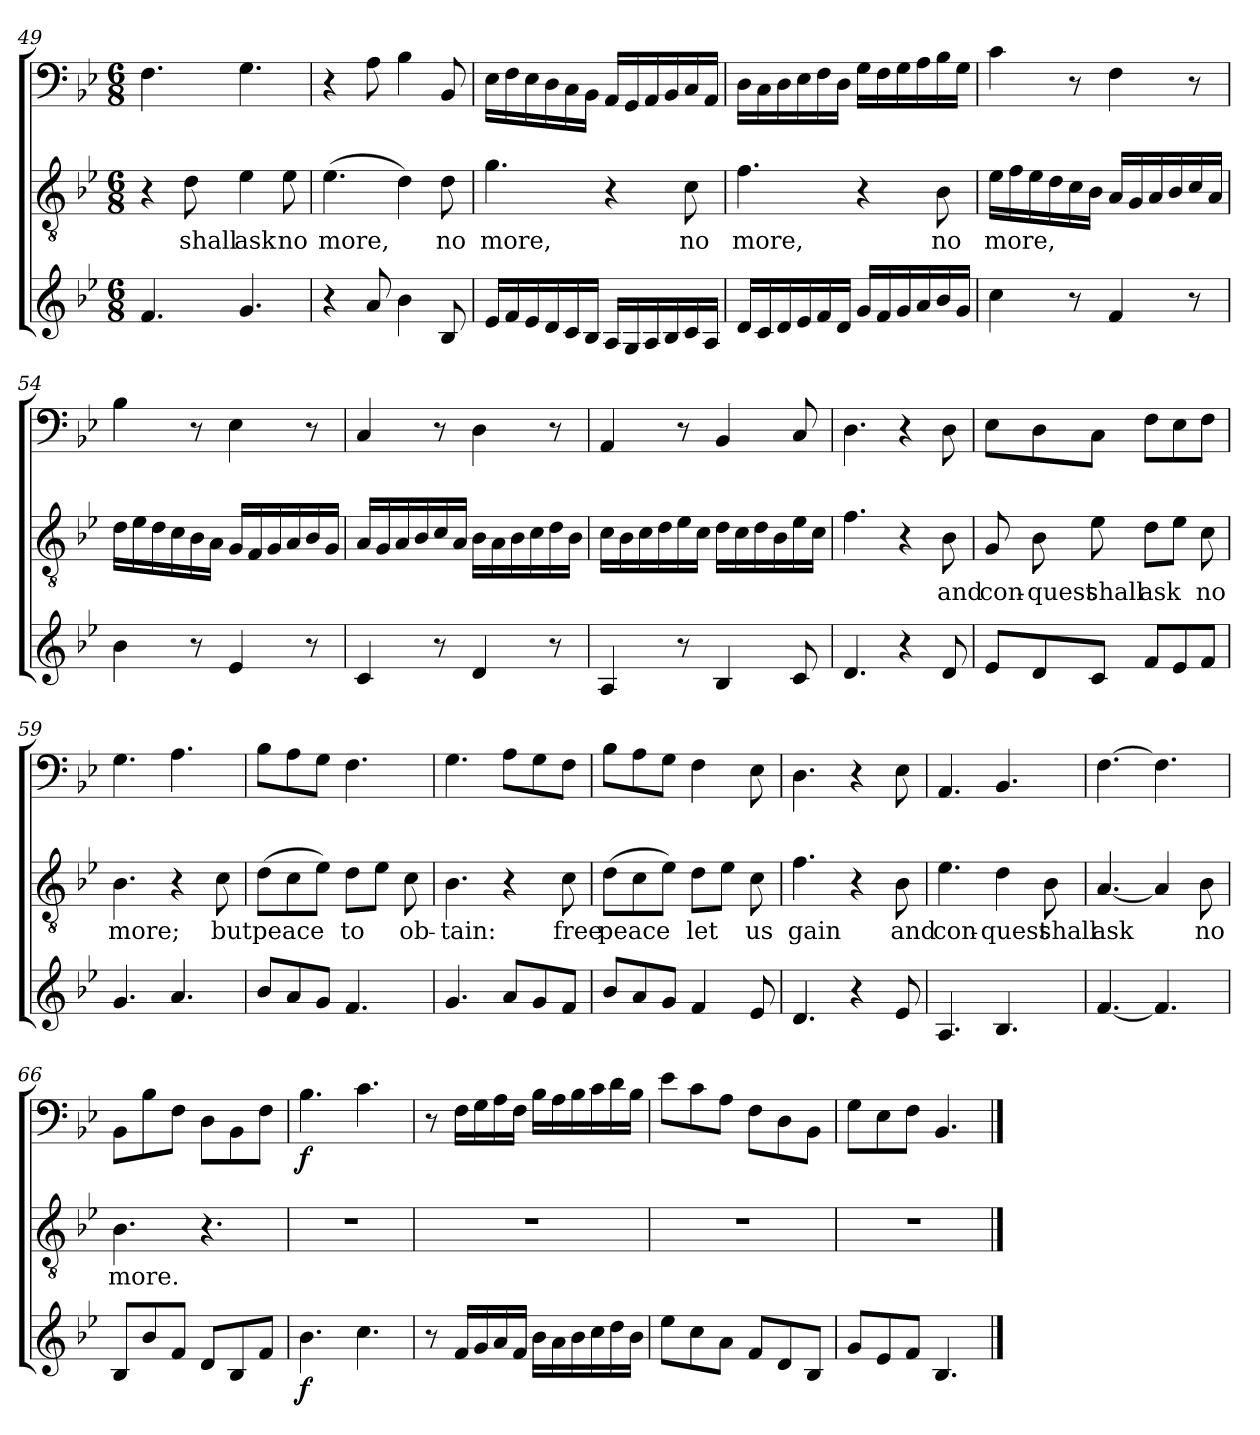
**kern	**dynam	**kern	**text	**kern	**dynam
*part3	*part3	*part2	*part2	*part1	*part1
*staff3	*staff3	*staff2	*staff2	*staff1	*staff1
*clefG2	*	*clefGv2	*	*clefF4	*
*k[b-e-]	*	*k[b-e-]	*	*k[b-e-]	*
*B-:	*	*B-:	*	*B-:	*
*M6/8	*	*M6/8	*	*M6/8	*
=49	=49	=49	=49	=49	=49
4.f/	.	4r	.	4.F\	.
.	.	8d\	shall	.	.
4.g/	.	4e-\	ask	4.G\	.
.	.	8e-\	no	.	.
=50	=50	=50	=50	=50	=50
4r	.	(4.e-\	more,	4r	.
8a/	.	.	.	8A\	.
4b-\	.	4d\)	.	4B-\	.
8B-/	.	8d\	no	8BB-/	.
=51	=51	=51	=51	=51	=51
16e-/LL	.	4.g\	more,	16E-\LL	.
16f/	.	.	.	16F\	.
16e-/	.	.	.	16E-\	.
16d/	.	.	.	16D\	.
16c/	.	.	.	16C\	.
16B-/JJ	.	.	.	16BB-\JJ	.
16A/LL	.	4r	.	16AA/LL	.
16G/	.	.	.	16GG/	.
16A/	.	.	.	16AA/	.
16B-/	.	.	.	16BB-/	.
16c/	.	8c\	no	16C/	.
16A/JJ	.	.	.	16AA/JJ	.
=52	=52	=52	=52	=52	=52
16d/LL	.	4.f\	more,	16D\LL	.
16c/	.	.	.	16C\	.
16d/	.	.	.	16D\	.
16e-/	.	.	.	16E-\	.
16f/	.	.	.	16F\	.
16d/JJ	.	.	.	16D\JJ	.
16g/LL	.	4r	.	16G\LL	.
16f/	.	.	.	16F\	.
16g/	.	.	.	16G\	.
16a/	.	.	.	16A\	.
16b-/	.	8B-\	no	16B-\	.
16g/JJ	.	.	.	16G\JJ	.
=53	=53	=53	=53	=53	=53
4cc\	.	16e-\LL	more,	4c\	.
.	.	16f\	.	.	.
.	.	16e-\	.	.	.
.	.	16d\	.	.	.
8r	.	16c\	.	8r	.
.	.	16B-\JJ	.	.	.
4f/	.	16A/LL	.	4F\	.
.	.	16G/	.	.	.
.	.	16A/	.	.	.
.	.	16B-/	.	.	.
8r	.	16c/	.	8r	.
.	.	16A/JJ	.	.	.
=54	=54	=54	=54	=54	=54
4b-\	.	16d\LL	.	4B-\	.
.	.	16e-\	.	.	.
.	.	16d\	.	.	.
.	.	16c\	.	.	.
8r	.	16B-\	.	8r	.
.	.	16A\JJ	.	.	.
4e-/	.	16G/LL	.	4E-\	.
.	.	16F/	.	.	.
.	.	16G/	.	.	.
.	.	16A/	.	.	.
8r	.	16B-/	.	8r	.
.	.	16G/JJ	.	.	.
=55	=55	=55	=55	=55	=55
4c/	.	16A/LL	.	4C/	.
.	.	16G/	.	.	.
.	.	16A/	.	.	.
.	.	16B-/	.	.	.
8r	.	16c/	.	8r	.
.	.	16A/JJ	.	.	.
4d/	.	16B-\LL	.	4D\	.
.	.	16A\	.	.	.
.	.	16B-\	.	.	.
.	.	16c\	.	.	.
8r	.	16d\	.	8r	.
.	.	16B-\JJ	.	.	.
=56	=56	=56	=56	=56	=56
4A/	.	16c\LL	.	4AA/	.
.	.	16B-\	.	.	.
.	.	16c\	.	.	.
.	.	16d\	.	.	.
8r	.	16e-\	.	8r	.
.	.	16c\JJ	.	.	.
4B-/	.	16d\LL	.	4BB-/	.
.	.	16c\	.	.	.
.	.	16d\	.	.	.
.	.	16B-\	.	.	.
8c/	.	16e-\	.	8C/	.
.	.	16c\JJ	.	.	.
=57	=57	=57	=57	=57	=57
4.d/	.	4.f\	.	4.D\	.
4r	.	4r	.	4r	.
8d/	.	8B-\	and	8D\	.
=58	=58	=58	=58	=58	=58
8e-/L	.	8G/	con-	8E-\L	.
8d/	.	8B-\	-quest	8D\	.
8c/J	.	8e-\	shall	8C\J	.
8f/L	.	8d\L	ask	8F\L	.
8e-/	.	8e-\J	.	8E-\	.
8f/J	.	8c\	no	8F\J	.
=59	=59	=59	=59	=59	=59
4.g/	.	4.B-\	more;	4.G\	.
4.a/	.	4r	.	4.A\	.
.	.	8c\	but	.	.
=60	=60	=60	=60	=60	=60
8b-/L	.	(8d\L	peace	8B-\L	.
8a/	.	8c\	.	8A\	.
8g/J	.	8e-\J)	.	8G\J	.
4.f/	.	8d\L	to	4.F\	.
.	.	8e-\J	.	.	.
.	.	8c\	ob-	.	.
=61	=61	=61	=61	=61	=61
4.g/	.	4.B-\	-tain:	4.G\	.
8a/L	.	4r	.	8A\L	.
8g/	.	.	.	8G\	.
8f/J	.	8c\	free	8F\J	.
=62	=62	=62	=62	=62	=62
8b-/L	.	(8d\L	peace	8B-\L	.
8a/	.	8c\	.	8A\	.
8g/J	.	8e-\J)	.	8G\J	.
4f/	.	8d\L	let	4F\	.
.	.	8e-\J	.	.	.
8e-/	.	8c\	us	8E-\	.
=63	=63	=63	=63	=63	=63
4.d/	.	4.f\	gain	4.D\	.
4r	.	4r	.	4r	.
8e-/	.	8B-\	and	8E-\	.
=64	=64	=64	=64	=64	=64
4.A/	.	4.e-\	con-	4.AA/	.
4.B-/	.	4d\	-quest	4.BB-/	.
.	.	8B-\	shall	.	.
=65	=65	=65	=65	=65	=65
[4.f/	.	[4.A/	ask	[4.F\	.
4.f/]	.	4A/]	.	4.F\]	.
.	.	8B-\	no	.	.
=66	=66	=66	=66	=66	=66
8B-/L	.	4.B-\	more.	8BB-\L	.
8b-/	.	.	.	8B-\	.
8f/J	.	.	.	8F\J	.
8d/L	.	4.r	.	8D\L	.
8B-/	.	.	.	8BB-\	.
8f/J	.	.	.	8F\J	.
=67	=67	=67	=67	=67	=67
4.b-\	f	2.r	.	4.B-\	f
4.cc\	.	.	.	4.c\	.
=68	=68	=68	=68	=68	=68
8r	.	2.r	.	8r	.
16f/LL	.	.	.	16F\LL	.
16g/	.	.	.	16G\	.
16a/	.	.	.	16A\	.
16f/JJ	.	.	.	16F\JJ	.
16b-\LL	.	.	.	16B-\LL	.
16a\	.	.	.	16A\	.
16b-\	.	.	.	16B-\	.
16cc\	.	.	.	16c\	.
16dd\	.	.	.	16d\	.
16b-\JJ	.	.	.	16B-\JJ	.
=69	=69	=69	=69	=69	=69
8ee-\L	.	2.r	.	8e-\L	.
8cc\	.	.	.	8c\	.
8a\J	.	.	.	8A\J	.
8f/L	.	.	.	8F\L	.
8d/	.	.	.	8D\	.
8B-/J	.	.	.	8BB-\J	.
=70	=70	=70	=70	=70	=70
8g/L	.	2.r	.	8G\L	.
8e-/	.	.	.	8E-\	.
8f/J	.	.	.	8F\J	.
4.B-/	.	.	.	4.BB-/	.
==	==	==	==	==	==
*-	*-	*-	*-	*-	*-
